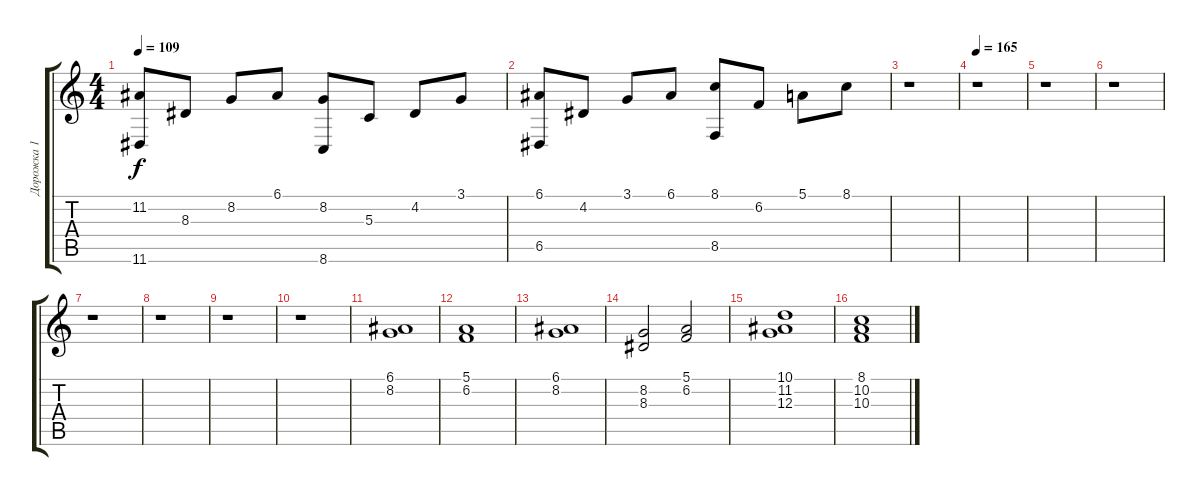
\track ("Дорожка 1" "Дорожка 1") {instrument stringensemble1}
\staff {score tabs}
\tuning (E4 B3 G3 D3 A2 E2) {hide}
\ts (4 4)
\tempo 109
\clef g2
\ks c
(11.2 11.6).8{dy f} 8.3.8 8.2.8 6.1.8 (8.2 8.6).8 5.3.8 4.2.8 3.1.8 |
(6.1 6.5).8 4.2.8 3.1.8 6.1.8 (8.1 8.5).8 6.2.8 5.1.8 8.1.8 |
r.1 |
\tempo 165
r.1 |
r.1 |
r.1 |
r.1 |
r.1 |
r.1 |
r.1 |
(6.1 8.2).1 |
(5.1 6.2).1 |
(6.1 8.2).1 |
(8.2 8.3).2 (5.1 6.2).2 |
(10.1 11.2 12.3).1 |
(8.1 10.2 10.3).1
